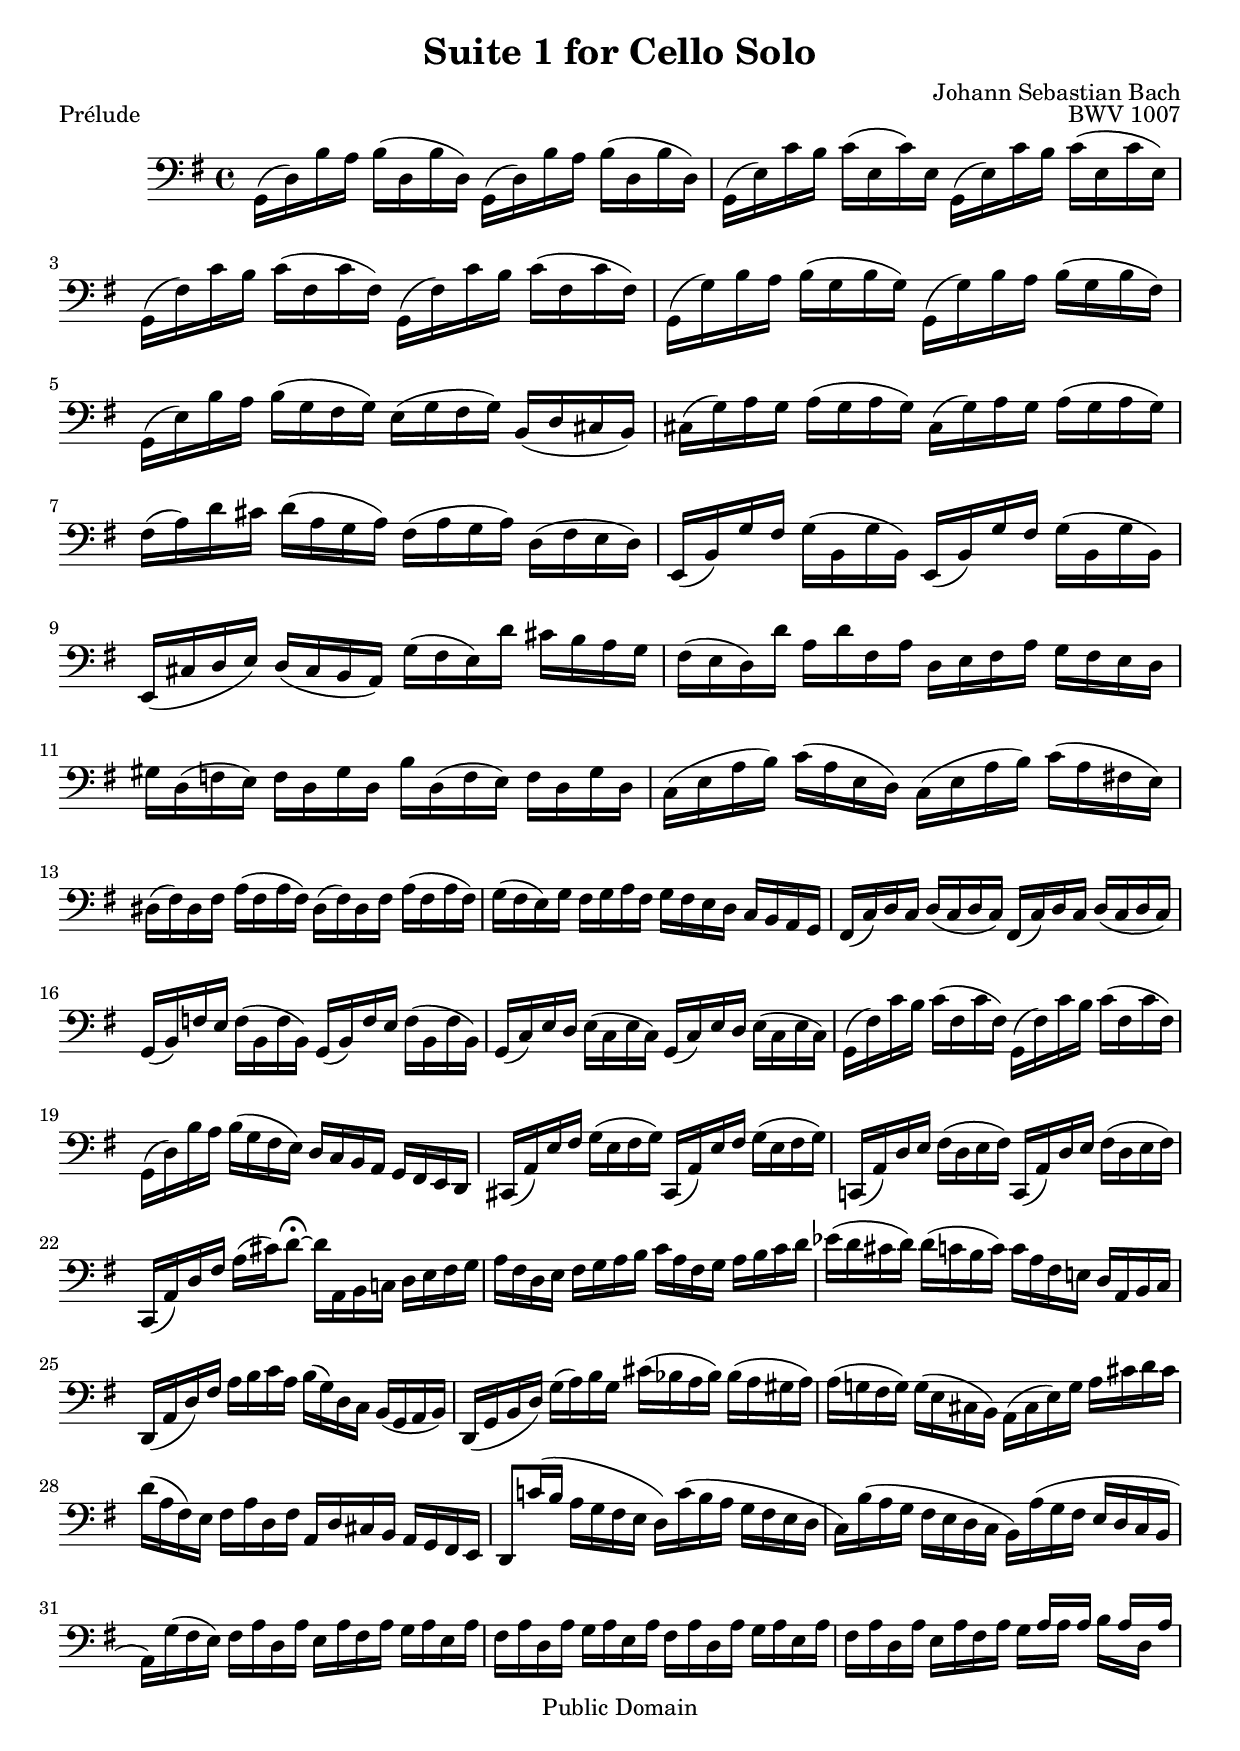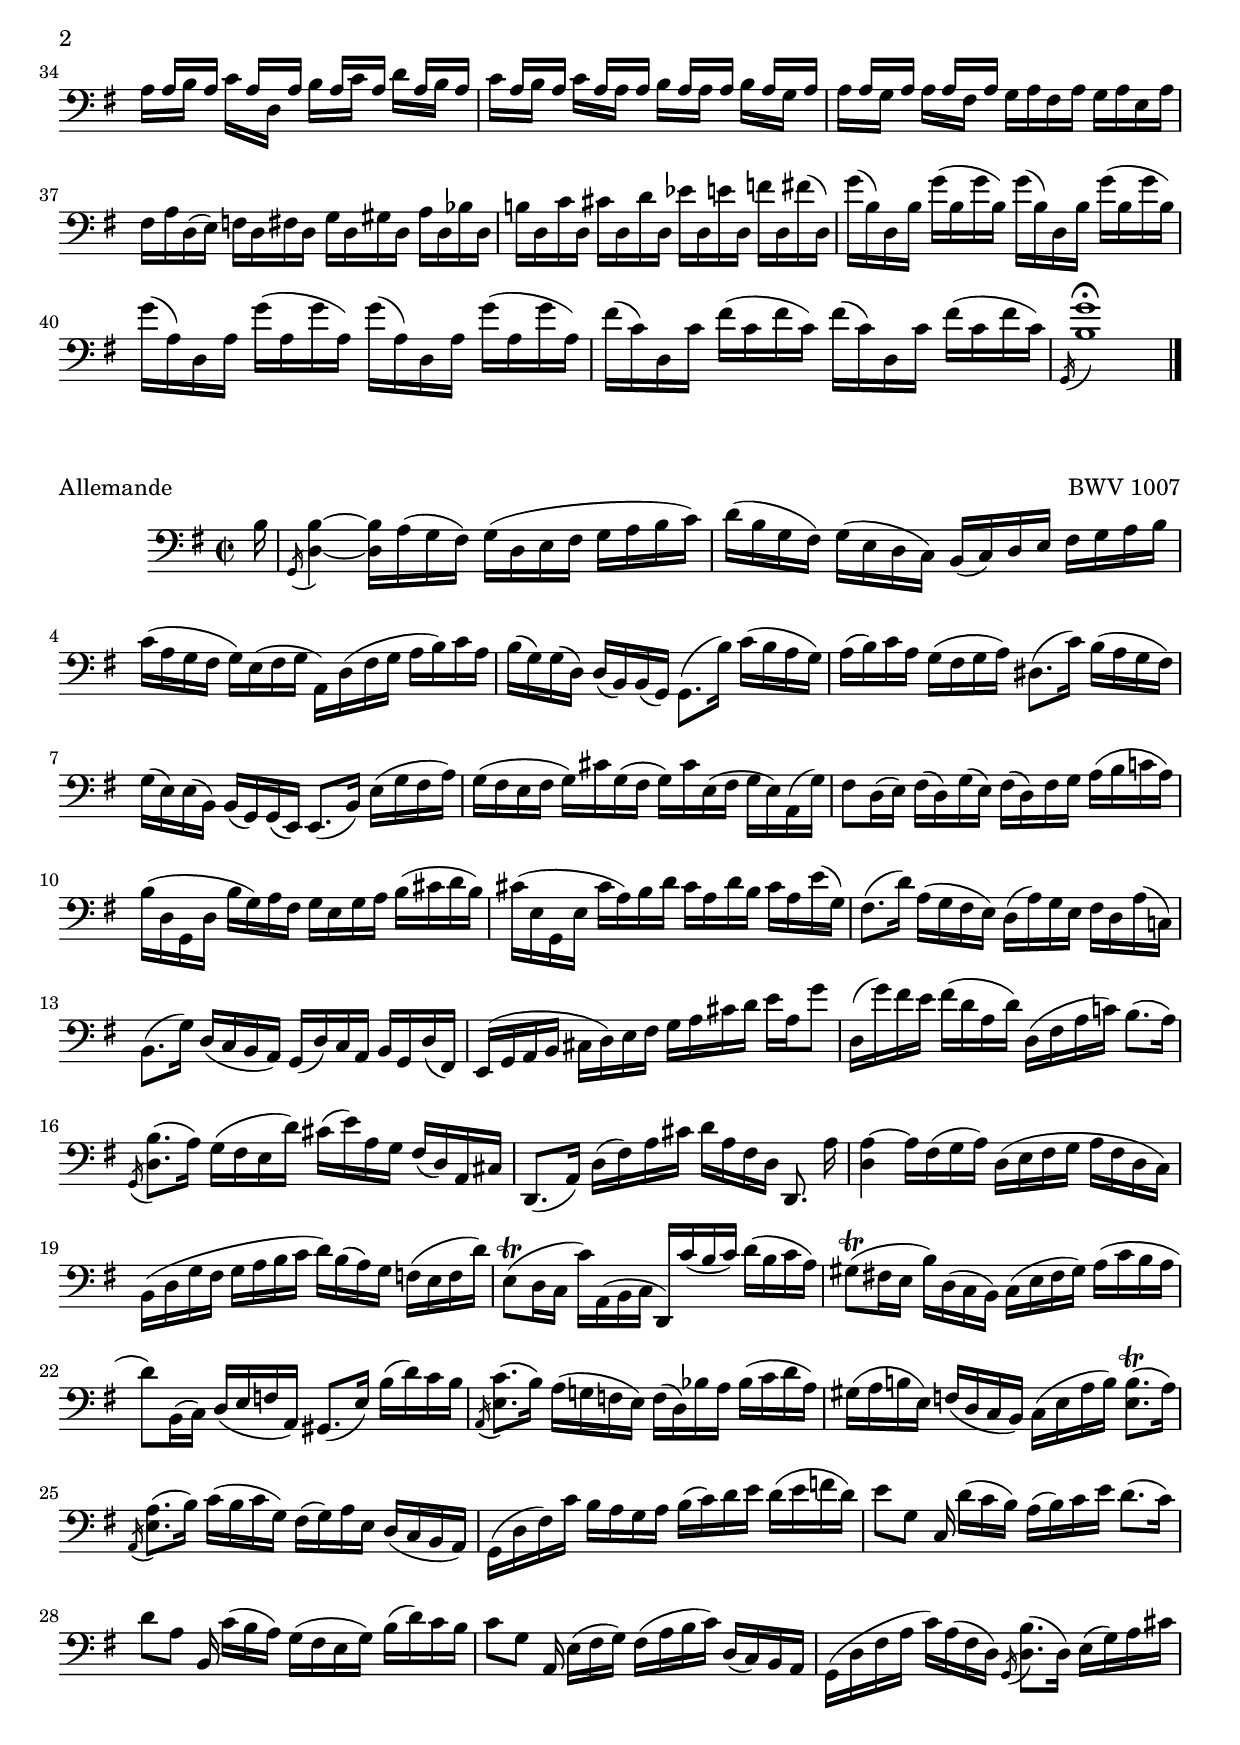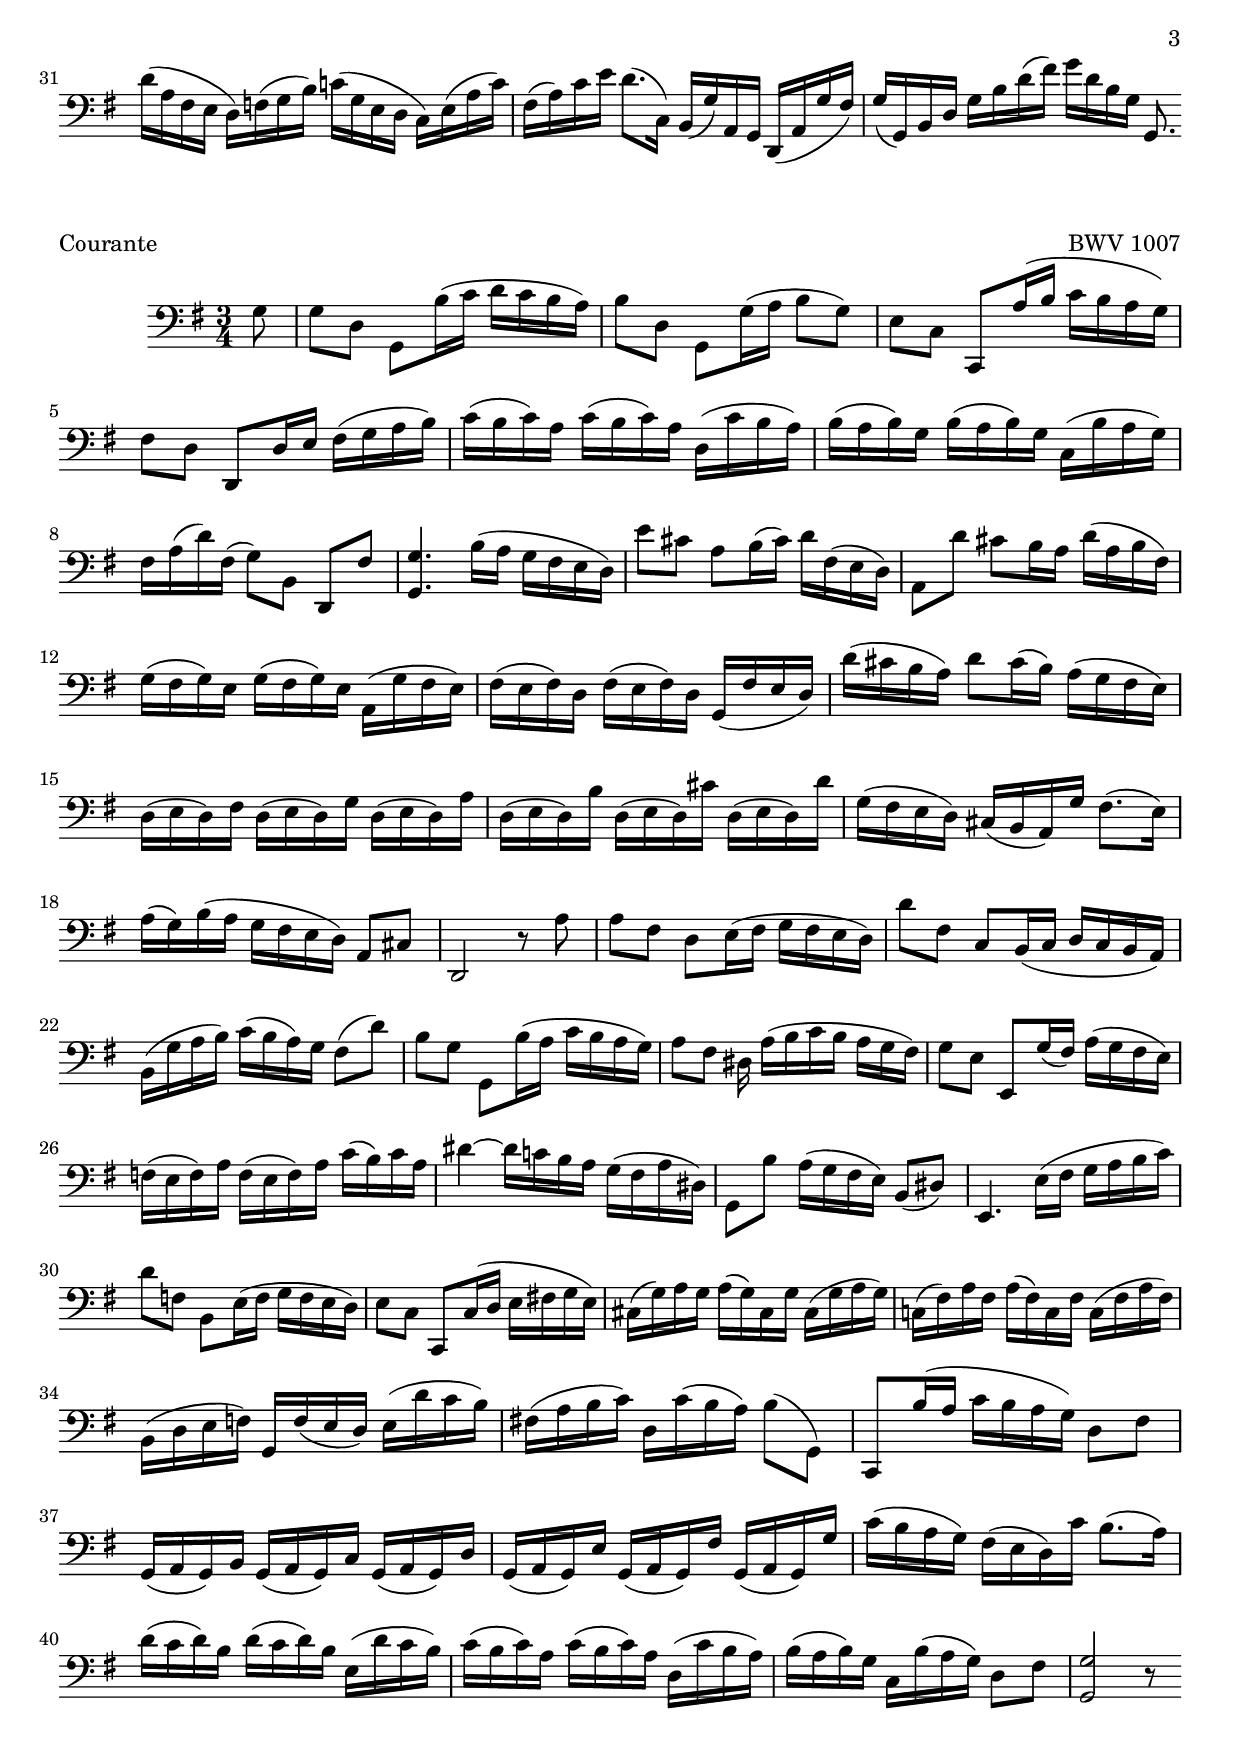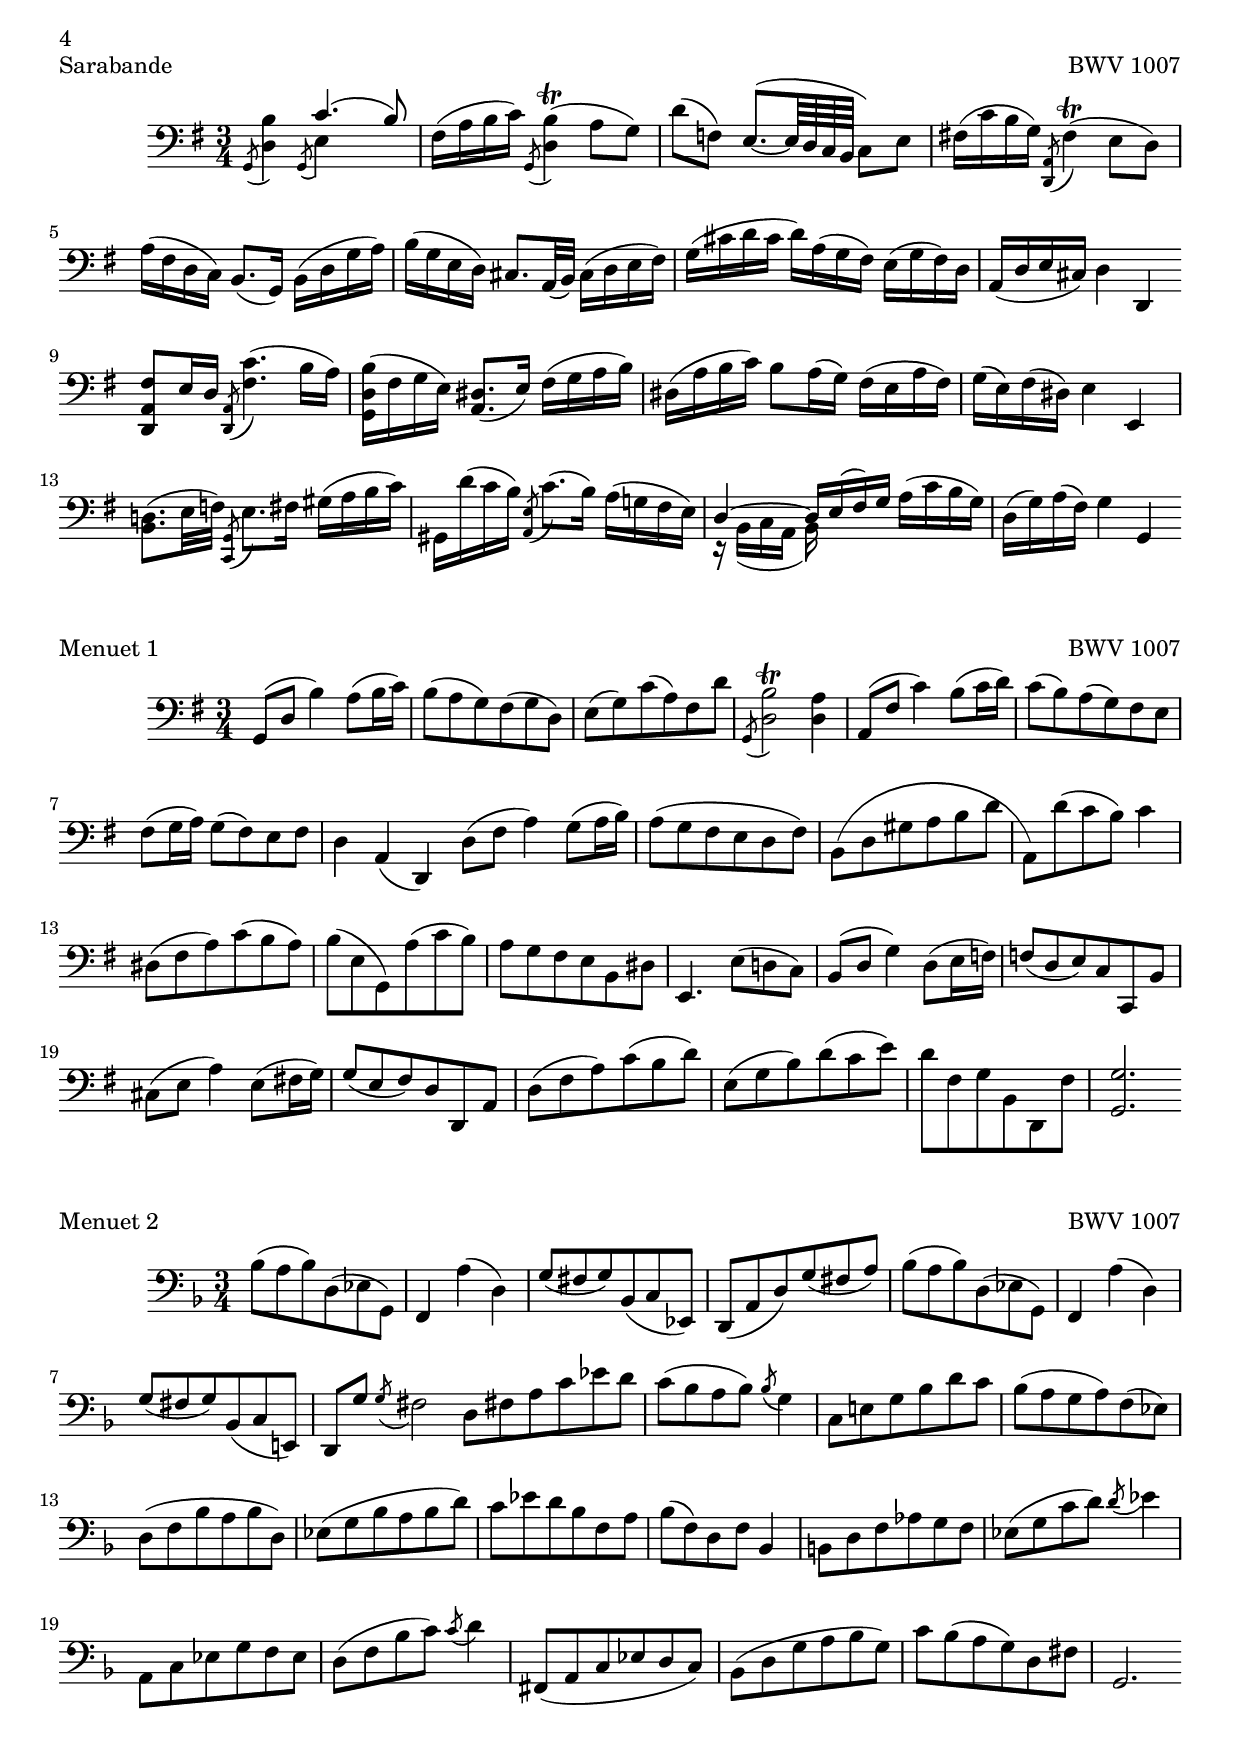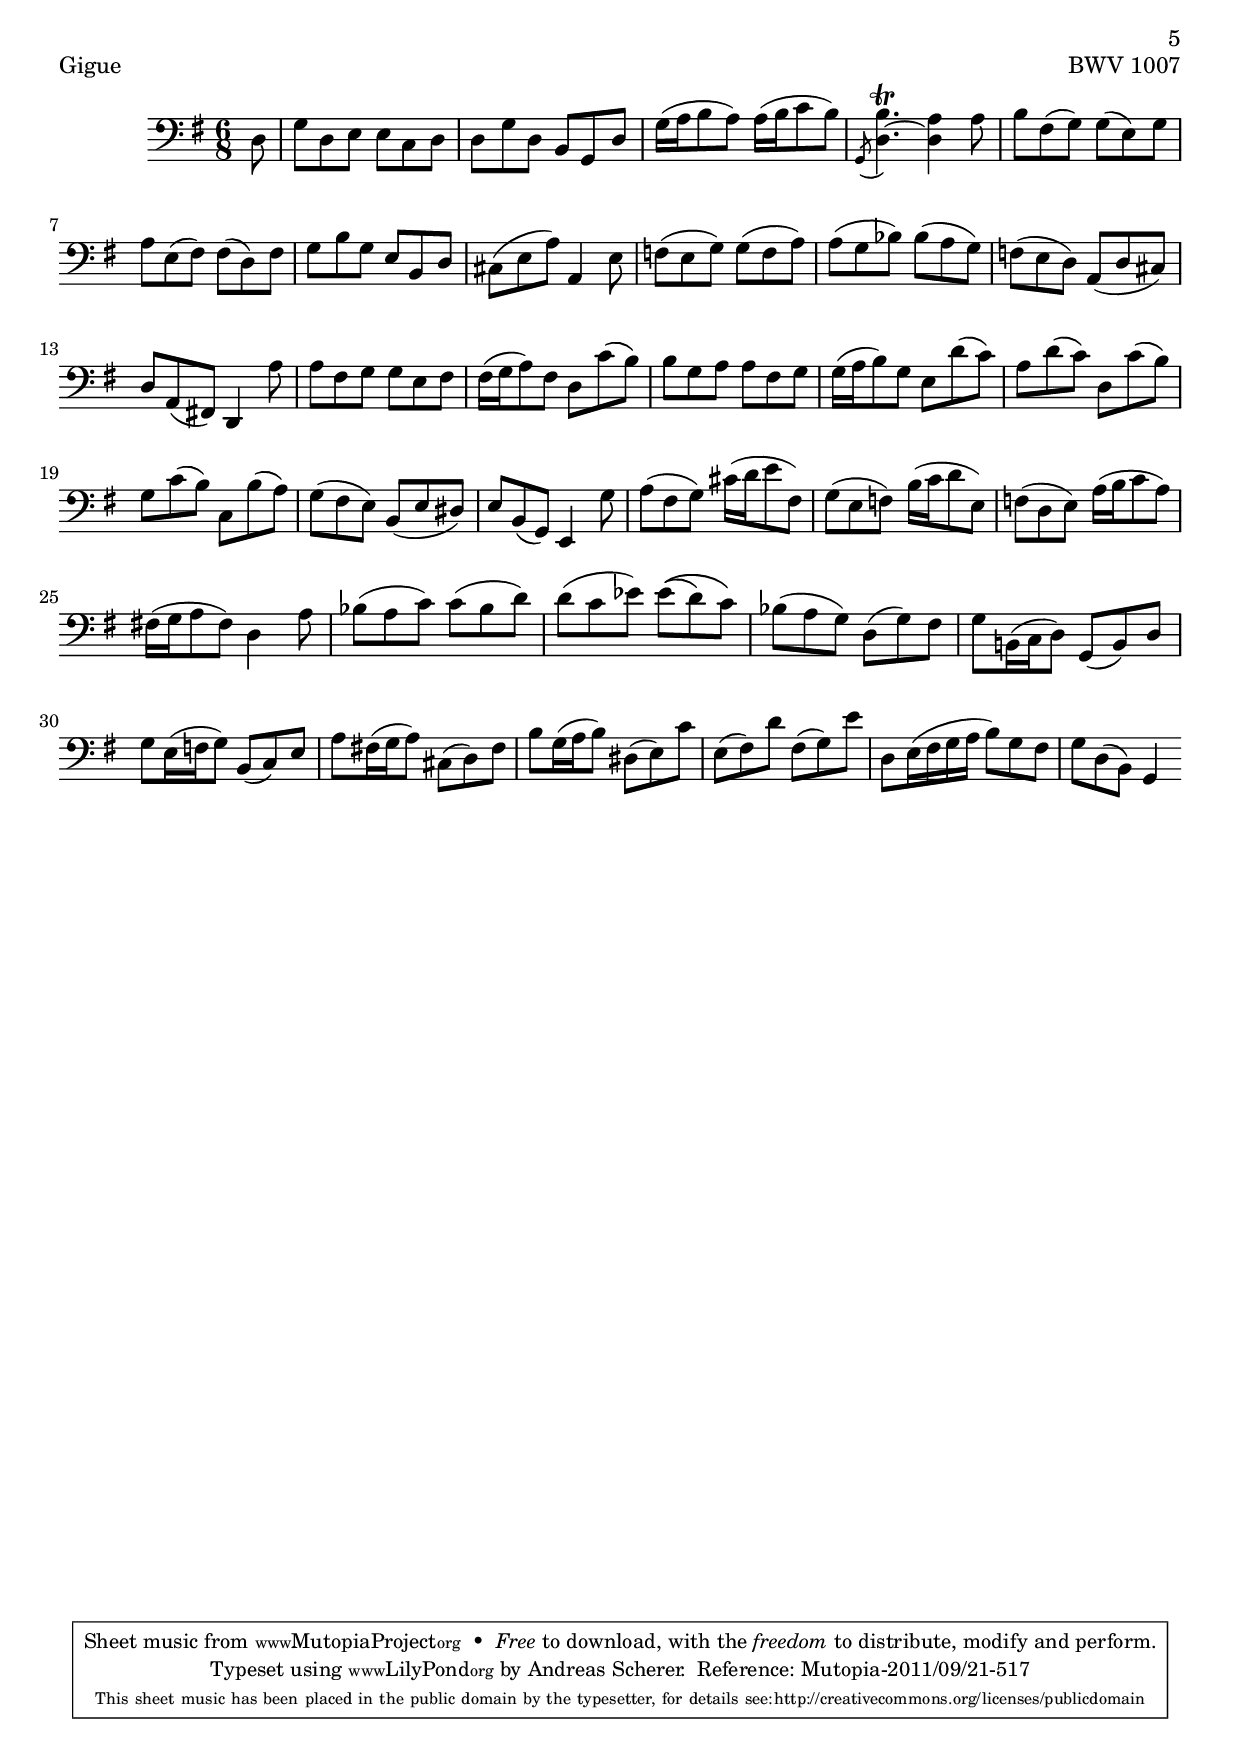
\version "2.14.2"

\header {
	title = "Suite 1 for Cello Solo"
	opus = "BWV 1007"
	composer = "Johann Sebastian Bach"
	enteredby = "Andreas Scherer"

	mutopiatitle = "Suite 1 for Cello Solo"
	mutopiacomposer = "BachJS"
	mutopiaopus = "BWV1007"
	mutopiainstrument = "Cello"
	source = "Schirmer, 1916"
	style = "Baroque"
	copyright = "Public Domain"
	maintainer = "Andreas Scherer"
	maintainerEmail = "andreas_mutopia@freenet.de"
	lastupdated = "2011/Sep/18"

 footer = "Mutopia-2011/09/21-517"
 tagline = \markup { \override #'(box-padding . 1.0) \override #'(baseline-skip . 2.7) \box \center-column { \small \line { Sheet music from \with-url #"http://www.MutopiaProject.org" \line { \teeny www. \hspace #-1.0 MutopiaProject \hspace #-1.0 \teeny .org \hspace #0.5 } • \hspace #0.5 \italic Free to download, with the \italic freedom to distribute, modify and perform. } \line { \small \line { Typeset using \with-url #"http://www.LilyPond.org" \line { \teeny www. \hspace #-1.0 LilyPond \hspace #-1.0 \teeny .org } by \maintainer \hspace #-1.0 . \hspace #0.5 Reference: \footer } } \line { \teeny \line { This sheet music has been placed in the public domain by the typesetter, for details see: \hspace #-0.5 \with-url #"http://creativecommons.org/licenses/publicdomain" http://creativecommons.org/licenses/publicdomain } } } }
}

\version "2.14.2"

prelude = \context Staff \relative c' {

	\time 4/4
	\key g \major
	\set Staff.midiInstrument = "cello"

	% 1
	g16(d') b' a b( d, b' d,) g,(d') b' a b( d, b' d,) |
	g,(e') c' b c( e, c' )e, g,(e') c' b c( e, c' e,) |
	g,(fis') c' b c( fis, c' fis,) g,(fis') c' b c( fis, c' fis,) |
	g,(g') b a b( g b g) g,(g') b a b( g b fis) |
	g,(e') b' a b( g fis g) e( g fis g) b,( d cis b) |
	% 6
	cis(g') a g a( g a g) cis,(g') a g a( g a g) |
	fis(a) d cis d( a g a) fis( a g a) d,( fis e d) |
	e,(b') g' fis g( b, g' b,) e,(b') g' fis g( b, g' b,) |
	e,(cis' d e) d( cis b a) g'(fis e) d' cis b a g |
	fis(e d) d' a d fis, a d, e fis a g fis e d |
	% 11
	gis d( f e) f d gis d b' d,( f e) f d gis d |
	c(e a b) c( a e d) c(e a b) c( a fis! e) |
	dis(fis) dis fis a( fis a fis) dis(fis) dis fis a( fis a fis) |
	g(fis e) g fis g a fis g fis e d c b a g |
	fis( c') d c d( c d c) fis,( c') d c d( c d c) |
	% 16
	g( b) f' e f( b, f' b,) g( b) f' e f( b, f' b,) |
	g( c) e d e( c e c) g( c) e d e( c e c) |
	g( fis') c' b c( fis, c' fis,) g,( fis') c' b c( fis, c' fis,) |
	g,( d') b' a b( g fis e) d c b a g fis e d |
	cis( a') e' fis g( e fis g) cis,,( a') e' fis g( e fis g) |
	% 21
	c,,!( a') d e fis( d e fis) c,( a') d e fis( d e fis) |
	c,( a') d fis a( cis) d8\fermata~d16 a, b c! d e fis g |
	a fis d e fis g a b c a fis g a b c d |
	ees(d cis d) d( c b c) c a fis e! d a b c |
	d,( a' d) fis a b c a b( g) d c b( g a b) |
	% 26
	d,( g b d) g( a) b g cis( bes a bes) bes( a gis a) |
	a( g! fis g) g( e cis b) a( cis e) g a cis d cis |
	d( a fis) e fis a d, fis a, d cis b a g fis e |
	d8 c''!16(b a g fis e d) c'(b a g fis e d |
	c) b'(a g fis e d c b) a'(g fis e d c b |
	% 31
	a) g'(fis e) fis a d, a' e a fis a g a e a |
	fis a d, a' g a e a fis a d, a' g a e a |
	fis a d, a' e a fis a <<{s a[ s a] s a[ s a]}
		\\ {g[ s a] s b[ s d,] s}>> |
	<<{s a'[ s a] s a[ s a] s a[ s a] s a[ s a]}
		\\ {a[ s b] s c[ s d,] s b'[ s c] s d[ s b] s}>> |
	<<{s a[ s a] s a[ s a] s a[ s a] s a[ s a]}
		\\ {c[ s b] s c[ s a] s b[ s a] s b[ s g] s}>> |
	% 36
	<<{s a[ s a] s a[ s a]} \\ {a[ s g] s a[ s fis] s}>> g a fis a g a e a |
	fis a d,( e) f d fis d g d gis d a' d, bes' d, |
	b'! d, c' d, cis' d, d' d, ees' d, e' d, f' d, fis'( d,) |
	g'( b,) d, b' g'( b, g' b,) g'( b,) d, b' g'( b, g' b,) |
	g'( a,) d, a' g'( a, g' a,) g'( a,) d, a' g'( a, g' a,) |
	% 41
	fis'( c) d, c' fis( c fis c) fis( c) d, c' fis( c fis c) |
	\acciaccatura g, <b' g'>1\fermata | \bar "|."
}

\version "2.14.2"

allemande = \context Staff \relative c'' {

	\time 2/2
	\key g \major
	\set Staff.midiInstrument = "cello"

	% 1
	\set Score.measurePosition = #(ly:make-moment 15 16) b16 |
	\acciaccatura g,16 <b' d,>4~<b d,>16[ a( g fis]) g16[(d e fis] g[a b c)] |
	d[(b g fis]) g[( e d c]) b[(c) d e] fis[g a b] |
	c[(a g fis] g[) e( fis g] a,[) d( fis g] a[ b) c a] |
	b[(g) g(d)] d[(b) b(g)] g8.[(b'16]) c[( b a g]) |
	a[(b) c a] g[(fis g a)] dis,8.[(c'16]) b[(a g fis]) |
	% 6
	g[(e) e(b)] b[(g) g(e)] e8.[(b'16]) e[(g fis a]) |
	g[(fis e fis] g[)cis g(fis] g[)cis e,(fis] g[e) a,( g']) |
	fis8[ d16( e]) fis[(d) g( e]) fis[(d) fis g] a[(b c! a]) |
	b[(d, g, d'] b'[g) a fis] g[e g a] b[(cis d b]) |
	cis[(e, g, e'] cis'[a) b d] cis[a d b] cis[a e'( g,]) |
	% 11
	fis8.[( d'16]) a[(g fis e)] d[(a') g e] fis d a'( c,!]) |
	b8.[( g'16]) d[(c b a)] g[(d') c a] b[g d'( fis,]) |
	e[(g a b] cis[d) e fis] g[a cis d] e[ a, g'8] |
	d,16[(g') fis e] fis[(d a d]) d,[(fis a c!]) b8.[( a16]) |
	\acciaccatura g,16 <b' d,>8.[( a16]) g16[(fis e d']) cis[(e) a, g] fis[(d) a cis] |
	% 16
	d,8.[(a'16]) d[(fis) a cis] d[a fis d] d,8. \bar ":|:" a''16 |
	<a d,>4~a16 fis(g a) d,16[(e fis g] a[fis d c]) |
	b[(d g fis] g[a b c] d[) b( a) g] f[(e f d']) |
	e,8[(^\trill d16 c16] c'16[) a,( b c] d,[) c''( b c]) d[( b c a]) |
	gis8[(^\trill fis!16 e16] b'16[) d,( c b]) c[( e fis gis]) a[( c b a] |
	% 21
	d8[) b,16(c)] d[(e f a,]) gis8.[( e'16]) b'[( d) c b] |
	\acciaccatura a,16 <c' e,>8.[( b16]) a16[( g! f e]) f[( d) bes' a] bes[( c d a]) |
	gis[(a b! e,]) f[( d c b)] c[( e a b]) <b e,>8.[(^\trill a16]) |
	\acciaccatura a,16 <a' e>8.[( b16]) c16[(b c g]) fis[( g) a e] d[( c b a]) |
	g[( d'fis) c'] b[a g a] b[( c) d e] d[( e f d]) |
	% 26
	e8[ g,] c,16 d'[( c b]) a[( b) c e] d8.[( c16]) |
	d8[ a] b,16 c'[( b a]) g[( fis e g]) b[( d) c b] |
	c8[ g] a,16 e'[( fis g]) fis[( a b c)] d,[( c) b a] |
	g[( d' fis a] c[) a( fis d])
		\acciaccatura g,16 <b' d,>8.[( d,16]) e16[( g) a cis] |
	d[( a fis e] d[) f( g b]) c![( g e d] c[) e( a c]) |
	fis,[( a) c e] d8.[( c,16]) b[( g') a, g] d[( a' g' fis]) |
	g[( g,) b d] g[ b d( fis]) g[d b g] g,8. \bar ":|"
}

\version "2.14.2"

courante = \context Staff \relative c'' {

	\time 3/4
	\key g \major
	\set Staff.midiInstrument = "cello"

	% 1
	\set Score.measurePosition = #(ly:make-moment 5 8) g8 |
	g d g,[b'16(c] d c b a) |
	b8 d, g,[g'16(a] b8 g) | e c c,[a''16(b] c b a g) |
	% 4
	fis8 d d,[d'16 e] fis(g a b) | c( b c) a c( b c) a d,( c' b a) |
	b(a b) g b( a b) g c,( b' a g) | fis a( d) fis,( g8[) b,] d,[fis'] |
	% 8
	<g g,>4. b16(a g fis e d) | e'8 cis a[b16(cis)] d fis,(e d) |
	a8 d' cis[ b16 a] d( a b fis) | g(fis g) e g(fis g) e a,( g' fis e) |
	% 12
	fis(e fis) d fis(e fis) d g,( fis' e d) |
	d'( cis b a) d8 cis16(b) a( g fis e) | d(e d) fis d(e d) g d(e d) a' |
	% 15
	d,(e d) b' d,(e d) cis' d,(e d) d' |
	g,( fis e d) cis( b a) g' fis8.( e16) |
	a( g) b( a g fis e d) a8 cis | d,2 r8 \bar ":|:"
	% 19
	a''8 | a fis d[e16(fis] g fis e d) | d'8 fis, c[b16(c] d c b a) |
	b( g' a b) c( b a) g fis8( d') | b g g,[b'16( a] c b a g) |
	% 23
	a8 fis dis16 a'[(b c b] a g fis) | g8 e e,[g'16(fis)] a(g fis e) |
	f(e f) a f(e f) a c( b) c a | dis4~dis16 c! b a g(fis a dis,!) |
	% 27
	g,8 b' a16(g fis e) b8( dis) | e,4. e'16(fis g a b c) |
	d8 f, b,[e16(f] g f e d) | e8 c c,[c'16(d] e fis! g e) |
	% 31
	cis( g') a g a( g) cis, g' cis,( g' a g) |
	c,!( fis) a fis a( fis) c fis c( fis a fis) |
	b,( d e f) g, f'(e d) e( d' c b) | fis!( a b c) d, c'(b a) b8( g,) |
	% 35
	c, b''16(a c b a g) d8 fis | g,16(a g) b g(a g) c g(a g) d' |
	g,(a g) e' g,(a g) fis' g,(a g) g' |
	c( b a g) fis( e d) c' b8.( a16) |
	% 39
	d(c d) b d(c d) b e,( d' c b) | c(b c) a c(b c) a d,( c' b a) |
	b( a b) g c, b'( a g) d8 fis | <g g,>2 r8 \bar ":|"
}

\version "2.14.2"

sarabande = \context Staff \relative c'' {

	\time 3/4
	\key g \major
	\set Staff.midiInstrument = "cello"

	% 1
	\acciaccatura g,8 <b' d,>4 \acciaccatura g,8 <<{c'4.( b8)} \\ {e,4}>> 
	fis16(a b c) \acciaccatura g,8 <b' d,>4^\trill( a8 g) |
	d'[( f,]) e8.[(~e64 d c b] c8[) e] |
	fis!16( c' b g) \acciaccatura <a, d,>8 fis'4^\trill( e8 d) |
	% 5
	a'16( fis d c) b8.( g16) b( d g a) |
	b( g e d) cis8. a32( b) cis16( d e fis) |
	g( cis d cis d) a( g fis) e( g fis) d |
	% 8
	a( d e cis) d4 d, | \bar ":|:"
	<fis' a, d,>8 e16 d \acciaccatura <a d,>8  <c' fis,>4.( b16 a) |
	<b d, g,>16( fis g e) <dis a>8.( e16) fis16( g a b) |
	% 11
	dis,( a' b c) b8 a16( g) fis( e a fis) | g( e) fis( dis) e4 e, |
	<d'! b>8.( e32 f) \acciaccatura <g, c,>8 e'8. fis16 gis16( a b c) |
	% 14
	gis, d''(c b) \acciaccatura <e, a,>8 c'8.( b16) a16( g! fis e) |
	<<{d4~d16 e( fis) g} \\ {r16 b,[(c a] b)}>> a'( c b g) |
	d( g) a( fis) g4 g, | \bar ":|"
}

\version "2.14.2"

menuetI = \context Staff \relative c' {

	\time 3/4
	\key g \major
	\set Staff.midiInstrument = "cello"

	g8(d' b'4) a8( b16 c) | b8(a g) fis( g d) | e(g) c(a) fis d' |
	\acciaccatura g,,8 <b' d,>2^\trill <a d,>4 |
	a,8(fis' c'4) b8( c16 d) | c8(b) a(g) fis e |
	fis( g16 a) g8(fis) e fis | d4 a( d,) | \bar ":|:"
	d'8(fis a4) g8( a16 b) | a8( g fis e d fis) |
	b,( d gis a b d | a,) d'(c b) c4 | dis,8(fis a) c( b a) |
	b( e, g,) a'( c b) | a g fis e b dis | e,4. e'8[( d! c]) |
	b( d g4) d8( e16 f) | f8( d e) c c, b' |
	cis( e a4) e8( fis!16 g) | g8( e fis) d d, a' |
	d(fis a) c( b d) | e,(g b) d( c e) | d fis, g b, d, fis' |
	<g g,>2. | \bar ":|"
}

\version "2.14.2"

menuetII = \context Staff \relative c'' {

	\time 3/4
	\key d \minor
	\set Staff.midiInstrument = "cello"

	bes8(a bes) d,( ees g,) | f4 a'( d,) | g8(fis g) bes,( c ees,) |
	d( a' d) g( fis a) | bes(a bes) d,( ees g,) | f4 a'( d,) |
	g8(fis g) bes,( c e,!) | d g' \acciaccatura g8 fis2 | \bar ":|:"
	d8 fis a c ees d | c(bes a bes) \acciaccatura bes8 g4 | c,8 e! g bes d c |
	bes(a g a) f( ees) | d( f bes a bes d,) | ees( g bes a bes d) |
	c ees d bes f a | bes( f) d f bes,4 | b8 d f aes g f |
	ees(g c d) \acciaccatura d8 ees4 | a,,8 c ees g f ees |
        d(f bes c) \acciaccatura c8 d4 |
	fis,,8( a c ees d c) | bes( d g a bes g) |
	c bes(a g) d fis |
	g,2. | \bar ":|"
}

\version "2.14.2"

gigue = \context Staff \relative c' {

	\time 6/8
	\key g \major
	\set Staff.midiInstrument = "cello"

	\set Score.measurePosition = #(ly:make-moment 5 8) d8 | g d e e c d | d g d b g d' |
	g16(a b8 a) a16(b c8 b) | \acciaccatura g,8 <b' d,>4.^\trill~<a d,>4 a8 |
	%6
	b fis(g) g( e) g | a e(fis) fis( d) fis | g b g e b d |
	cis( e a) a,4 e'8 | f( e g) g( f a) | a( g bes) bes( a g) |
	%12
	f( e d) a( d cis) | d a( fis!) d4 \bar ":|:" a''8 | a fis g g e fis |
	fis16( g a8) fis d c'(b) | b g a a fis g | g16(a b8) g e d'(c) |
	a d(c) d, c'(b) | g c(b) c, b'(a) | g( fis e) b( e dis) |
	e b(g) e4 g'8 | a( fis g) cis16(d e8 fis,) | g( e f) b16( c d8 e,) |
	f( d e) a16( b c8 a) | fis!16( g a8 fis) d4 a'8 | bes( a c) c( bes d) |
	d( c ees) ees(\( d) c\) | bes( a g) d( g) fis | g b,!16(c d8) g,( b) d |
	g e16(f g8) b,(c) e | a fis!16(g a8) cis,(d) fis | b g16(a b8) dis,(e) c' |
	e,(fis) d' fis,(g) e' | d, e16(fis g a b8) g fis |
	g d( b) g4 \bar ":|"
}


\book {

\score { { \clef "bass" \transpose c c, { \prelude } }
	\layout { %{ Use LilyPond defaults %} }
	\header { piece = "Prélude" }
}

\score { { \clef "bass" \transpose c c, { \allemande } }
	\layout { %{ Use LilyPond defaults %} }
	\header { piece = "Allemande" }
}

\score { { \clef "bass" \transpose c c, { \courante } }
	\layout { %{ Use LilyPond defaults %} }
	\header { piece = "Courante" }
}

\score { { \clef "bass" \transpose c c, { \sarabande } }
	\layout { %{ Use LilyPond defaults %} }
	\header { piece = "Sarabande" }
}

\score { { \clef "bass" \transpose c c, { \menuetI } }
	\layout { %{ Use LilyPond defaults %} }
	\header { piece = "Menuet 1" }
}

\score { { \clef "bass" \transpose c c, { \menuetII } }
	\layout { %{ Use LilyPond defaults %} }
	\header { piece = "Menuet 2" }
}

\score { { \clef "bass" \transpose c c, { \gigue } }
	\layout { %{ Use LilyPond defaults %} }
	\header { piece = "Gigue" }
}

% MIDI output of all parts
\score { { \transpose c c, {
	\tempo 4 = 80 \prelude
	\tempo 4 = 70 \allemande
	\tempo 4 = 80 \courante
	\tempo 4 = 60 \sarabande
	\tempo 2 = 60 \menuetI
	\tempo 2 = 60 \menuetII
	\tempo 2 = 60 \gigue } }
	\midi { %{ Use explicit \tempo specifications %} }
}

}
